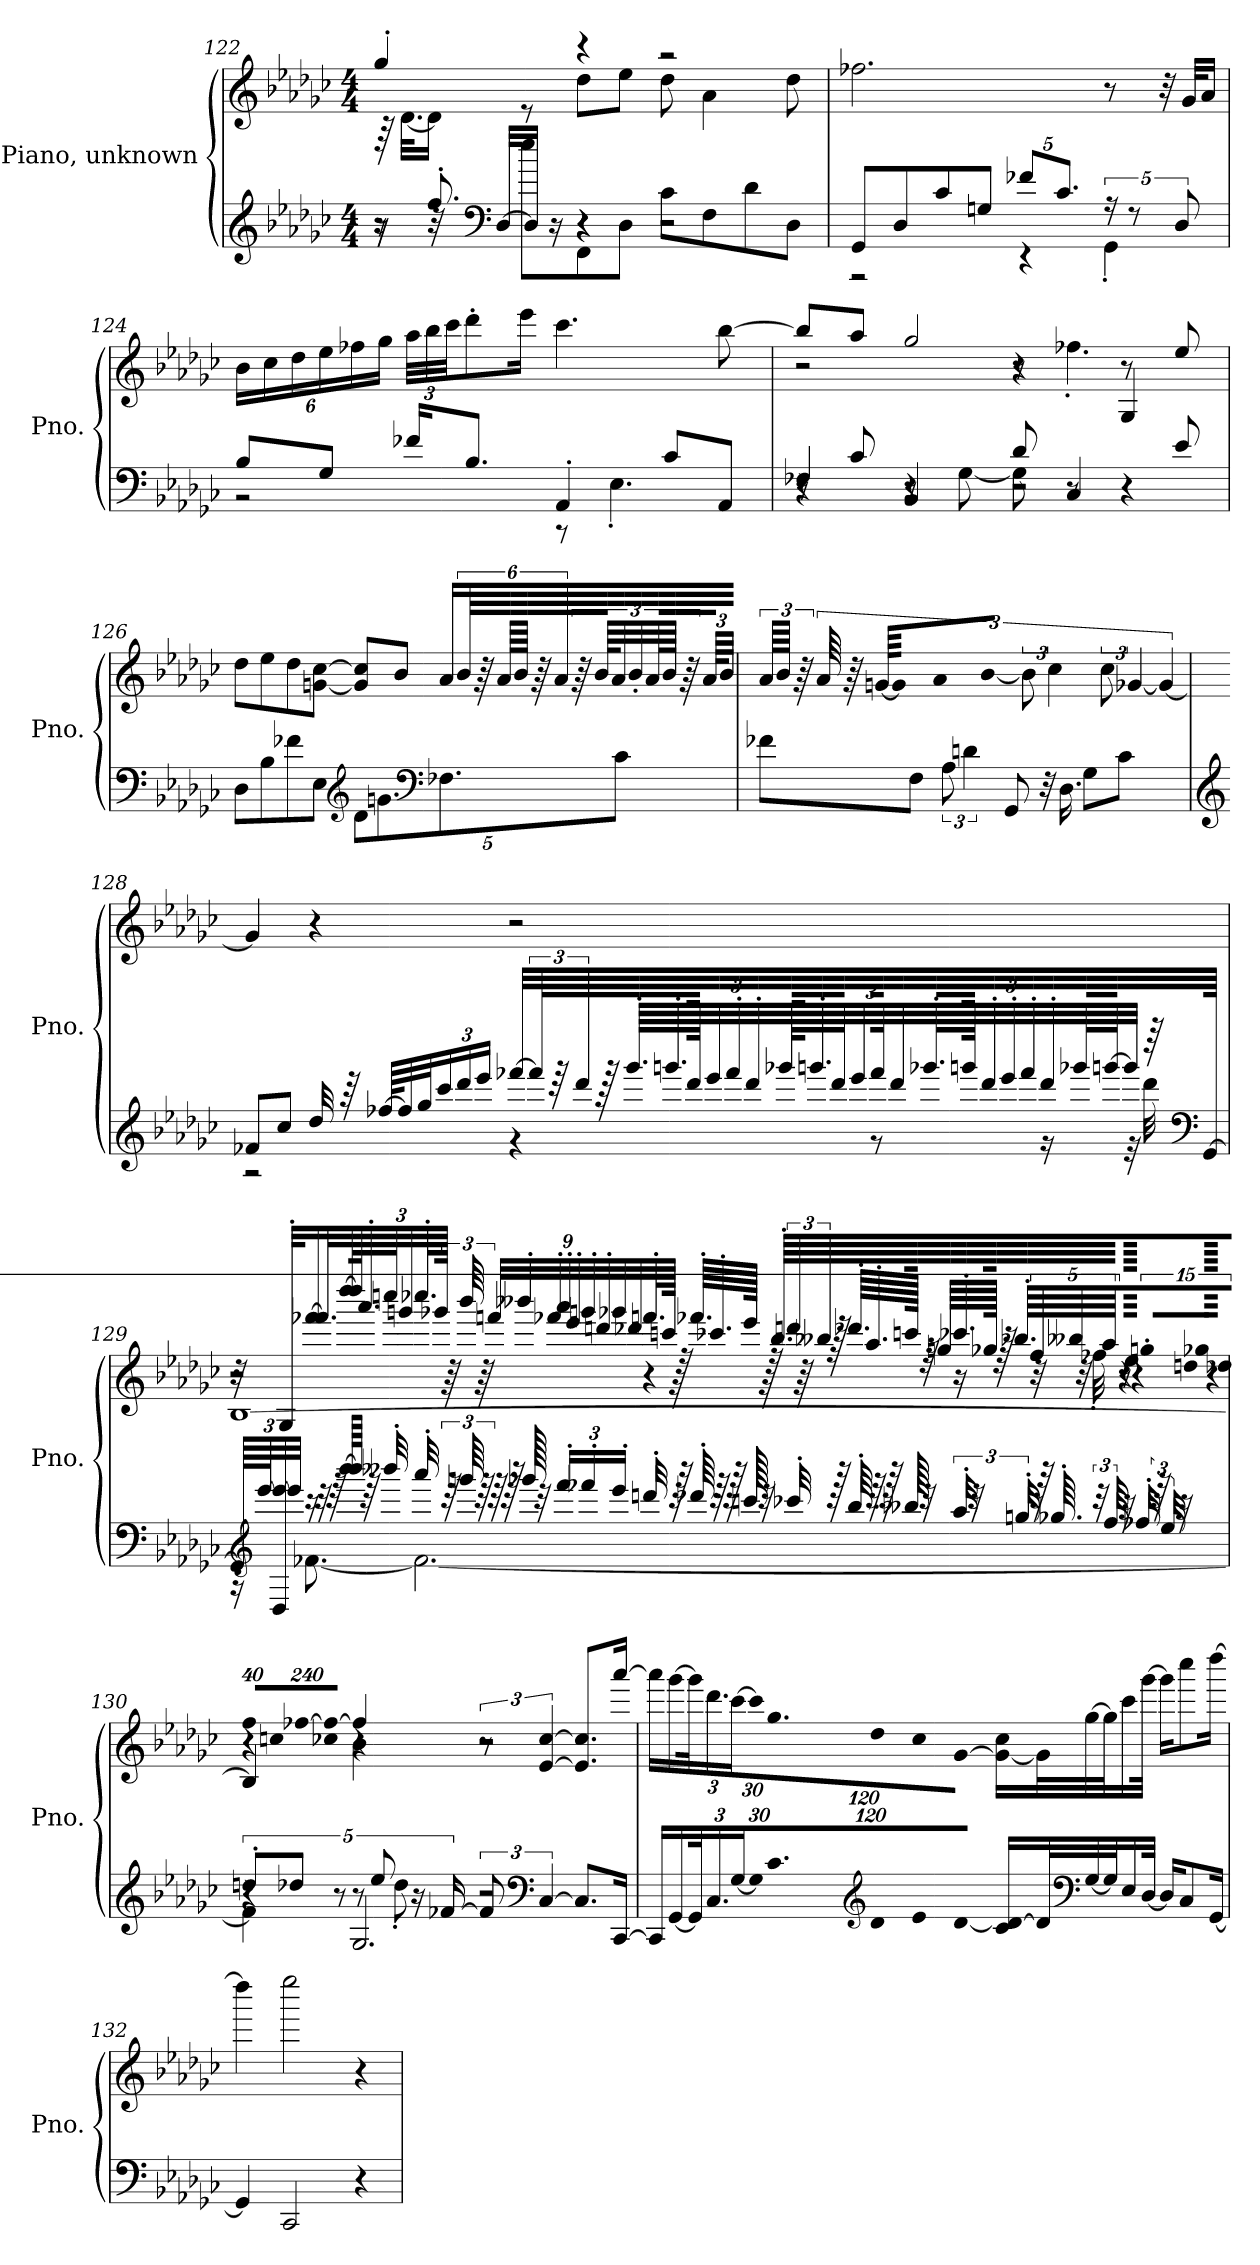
**kern	**kern
*part1	*part1
*staff2	*staff1
*I"Piano, unknown	*
*I'Pno.	*
*clefG2	*clefG2
*k[b-e-a-d-g-c-]	*k[b-e-a-d-g-c-]
*M4/4	*M4/4
=122	=122
*^	*^
*	*^	*	*
16r	8r	16r	4gg-'/	64r
.	.	.	.	[32.d-\KLL
8.ff'/	.	32r	.	16d-\JJ]
*clefF4	*	*	*	*
.	.	[32D-/KLL	.	.
.	8ee-\L	16D-/JJ]	.	8r
.	.	16r	.	.
4r	8FF\	4r	4r	8dd-\L
.	8D-\J	.	.	8ee-\J
2r	8c-\L	2r	2r	8dd-\
.	8F\	.	.	4a-\
.	8d-\	.	.	.
.	8D-\J	.	.	8dd-\
*	*v	*v	*	*
*	*	*v	*v
!!LO:PB:g=z
=123	=123	=123
8GG-/L	2r	2.ff-X\
8D-/	.	.
8c-/	.	.
8Gn/J	.	.
10f-X/L	4r	.
10.c-/J	.	.
20r	4GG-'\	8r
10r	.	.
.	.	32r
10D-/	.	.
.	.	32g-/KLL
.	.	16a-/JJ
=124	=124	=124
*	*	*Xbrackettup
8B-/L	2r	24b-\LL
.	.	24cc-\
.	.	24dd-\
8G-/J	.	24ee-\
.	.	24ff-X\
.	.	24gg-\JJ
16f-X/KL	.	48aa-\LLL
.	.	48bb-\
.	.	48ccc-\JJ
8.B-/J	.	8ddd-'\
.	.	16eee-\Jk
4AA-'/	8r	4.ccc-\
.	4.E-'\	.
8c-/L	.	.
8AA-/J	.	[8bb-\
!!LO:LB:g=z
=125	=125	=125
*	*^	*^
*	*	*	*	*^
8r	4r	4F-X/	8bb-/L]	2r	2r
8c-/	.	.	8aa-/J	.	.
4r	8r	4BB-/	2gg-/	.	.
.	[8G-\	.	.	.	.
8d-/	8G-\]	2r	.	8r	4r
4C-/	8r	.	.	4.ff-X'\	.
.	4r	.	8r	.	4G-/
8e-/	.	.	8ee-/	.	.
*v	*v	*v	*	*	*
*	*v	*v	*v
=126	=126
8D-\L	8dd-\L
8B-\	8ee-\
8f-X\	8dd-\
8E-\J	[8gn\ [8cc-\J
*clefG2	*
*Xbrackettup	*
10d-\L	8g/] 8cc-/]L
10.gn\	.
.	8b-/J
*clefF4	*
10.F-X\	16a-/LL
*	*brackettup
.	96b-/JJkk
.	96r
.	96a-/LLLL
.	96b-/JJJJ
.	96r
.	96a-/
.	96r
.	96b-/KLLL
.	48a-/
10c-\J	.
.	48b-'/
.	96a-/L
.	96b-/JJJJ
.	96r
*	*Xbrackettup
.	96a-/KLLL
.	48b-/JJJ
!!LO:LB:g=z
=127	=127
*	*brackettup
8f-X\L	96a-/LLLL
.	96b-/JJJJ
.	96r
.	96a-/
.	96r
.	[96gn/KLLL
.	32g/]
.	32a-/JJ
8F\J	[8b-/J
*brackettup	*
12A-\	12b-\]
6dn\	6cc-\
8GG-/	12cc-\
.	[6g-X/
32r	.
16.D-\	.
8G-\L	4g-/_
8c-\J	.
!!LO:LB:g=z
=128	=128
*clefG2	*
*^	*
8f-X/L	2r	4g-/]
8cc-/J	.	.
32dd-/	.	4r
64r	.	.
[64ff-X/KLLL	.	.
32ff-/]	.	.
32gg-/J	.	.
*Xbrackettup	*	*
24ccc-/	.	.
24ddd-/	.	.
24eee-/JJ	.	.
[32fff-X/LLL	4r	2r
*brackettup	*	*
96fff-/JJJk]	.	.
96r	.	.
96ddd-/	.	.
128r	.	.
64.ggg-'/LLLL	.	.
64.gggn'/	.	.
128ddd-/JK	.	.
*Xbrackettup	*	*
48eee-/	.	.
48fff-'/	.	.
48ddd-'/	.	.
128ggg-X/KL	.	.
64.gggn'/	.	.
96ddd-/J	.	.
48eee-/	.	.
96fff-/K	8r	.
48ddd-/	.	.
64.ggg-X'/L	.	.
128gggn/JK	.	.
48ddd-'/	.	.
48eee-'/	.	.
48fff-'/	.	.
32ddd-'/	16r	.
64ggg-X/L	.	.
[64gggn/J	.	.
32ggg/JJJ]	32r	.
64r	32ddd-\	.
*clefF4	*	*
[64GG-/	.	.
!!LO:LB:g=z
=129	=129	=129
*	*	*^
*	*	*	*^
96GG-/LLLL]	16r	32r	2r	[1B-
*clefG2	*	*	*	*
[96eee-/J	.	.	.	.
48D-/ 48eee-/_	.	.	.	.
.	.	32G-'/KLL	.	.
48eee-/JJJ]	.	.	.	.
16r	[8.f-X\	[16fff-X/	.	.
32r	.	32.fff-/L]	.	.
64r	.	.	.	.
[64bbb-/LLLL	.	[64dddd-/L	.	.
64bbb-/JJJJ]	.	128dddd-/K]	.	.
.	.	64.aaa-'/	.	.
64r	.	.	.	.
*	*	*Xbrackettup	*	*
32bbb--X'/	.	96ccccn/J	.	.
.	.	48gggn/	.	.
32aaa-'/	2.f-\_	64.cccc-X'/L	.	.
.	.	128ggg-X/JJJJk	.	.
*brackettup	*	*brackettup	*	*
96r	.	96r	.	.
96gggn/	.	96bbb-/	.	.
96r	.	96r	.	.
*	*	*Xbrackettup	*	*
64r	.	48fffn/LLL	.	.
128r	.	.	.	.
.	.	48bbb--X'/	.	.
128ggg-X/	.	.	.	.
32r	.	.	.	.
.	.	48fff-X'/	.	.
*Xbrackettup	*	*	*	*
24fff'/LL	.	48aaa-'/	.	.
.	.	48eee-'/	.	.
24fff-X'/	.	48gggn'/	.	.
.	.	48dddn'/	.	.
24eee-'/JJ	.	48ggg-X/	.	.
.	.	48ddd-X/	.	.
32dddn'/	.	64.fffn'/L	4r	.
.	.	128cccn/JJJJk	.	.
128r	.	128r	.	.
64.ddd-X'/	.	64.fff-X'/LLLL	.	.
64r	.	64.ccc-X'/	.	.
128r	.	.	.	.
128cccn/	.	128eee-/JJJJk	.	.
32r	.	128r	.	.
.	.	64.bb-'/LLLL	.	.
*	*	*brackettup	*	*
32ccc-X'/	.	96dddn/JJJJ	.	.
.	.	96r	.	.
.	.	96bb--X/	.	.
128r	.	128r	.	.
64.bb-'/	.	64.ddd-X'/LLLL	.	.
64r	.	64.aa-'/	.	.
128r	.	.	.	.
128bb--X/	.	128cccn/JJJJk	.	.
32r	.	64r	.	.
.	.	64ggn/LLLL	.	.
*brackettup	*	*	*	*
48aa-'/	.	64.ccc-X'/	16r	.
48r	.	.	.	.
.	.	128gg-X/JJJJk	.	.
.	.	128r	.	.
.	.	64.bb-X'/LLLL	.	.
48ggn'/	.	.	.	.
128r	.	80ff/	32r	.
64.gg-X'/	.	.	.	.
.	.	80bb--X/JJJJ	.	.
.	.	40r	.	.
48r	.	.	32ff-X'\	.
.	.	80aa-/	.	.
96ff/	.	.	.	.
!	!	!LO:N:vis=128	!	!
32r	.	1920%17r	8r	.
!	!	!LO:N:vis=256	!	!
.	.	1920%17ee-/	.	.
!	!	!LO:N:vis=64	!	!
.	.	960%17r	.	.
32ff-X'/	.	.	.	.
.	.	1920ryy	.	.
!	!	!LO:N:vis=64	!	!
.	.	960%17ggn'/LLLL	.	.
!	!	!LO:N:vis=64	!	!
.	.	960%17ddn/	.	.
96r	.	.	.	.
!	!	!LO:N:vis=64	!	!
.	.	960%17gg-X/JJJJ	.	.
48ee-/	.	.	.	.
!	!	!LO:N:vis=64	!	!
.	.	960%17r	.	.
32r	.	.	.	.
.	.	1920ryy	.	.
!	!	!LO:N:vis=64	!	!
.	.	960%17dd-X/	.	.
!!LO:LB:g=z	!!	!!
=130	=130	=130	=130	=130
*	*^	*	*	*
*	*	*	*Xbrackettup	*	*
!	!	!	!LO:N:vis=32	!	!
10ddn'/L	4f-\]	4r	640%23ff/KLL	4r	4B-/]
!	!	!	!LO:N:vis=16	!	!
.	.	.	1920%137ccn/	.	.
10dd-X/J	.	.	.	.	.
!	!	!	!LO:N:vis=16	!	!
.	.	.	[1920%137ff-X/	.	.
!	!	!	!LO:N:vis=16	!	!
.	.	.	1920%137cc-X/ 1920%137ff-/_JJ	.	.
10r	.	.	.	.	.
.	8r	2.G-/	4ff-/]	4b-\	4r
10ee-/	.	.	.	.	.
.	8dd-'\	.	.	.	.
20r	.	.	.	.	.
[20f-X/	.	.	.	.	.
*	*	*	*brackettup	*	*
12f-/]	2r	.	12r	2r	2r
*clefF4	*	*	*	*	*
[6C-/	.	.	[6e-/ [6cc-/	.	.
8.C-/L]	.	.	8.e-/] 8.cc-/]L	.	.
[16CC-/Jk	.	.	[16aaa-/Jk	.	.
*v	*v	*v	*	*	*
*	*v	*v	*v
!!LO:PB:g=z
=131	=131
16CC-/LL]	16aaa-\LL]
[16GG-/	[16ggg-\
*Xbrackettup	*Xbrackettup
48GG-/K]	48ggg-\K]
24.C-/	24.ddd-\
[24G-/	[24ccc-\
!LO:N:vis=64	!LO:N:vis=64
960%17G-/KL]	960%17ccc-\KL]
!LO:N:vis=32.	!LO:N:vis=32.
1920%103c-/J	1920%103gg-\J
*clefG2	*
!LO:N:vis=16	!LO:N:vis=16
1920%137d-/	1920%137dd-\
!LO:N:vis=16	!LO:N:vis=16
1920%137e-/	1920%137cc-\
!LO:N:vis=32	!LO:N:vis=32
[640%23d-/JJk	[640%23g-\JJk
16c-/ 16d-/_LL	16g-\_ 16cc-\LL
32d-/L]	32g-\L]
*clefF4	*
[32G-/	[32gg-\
32G-/J]	32gg-\J]
16E-/	16ccc-\
[32D-/JJk	[32ggg-\JJk
16D-/KL]	16ggg-\KL]
8C-/	8cccc-\
[16GG-/Jk	[16dddd-\Jk
=132	=132
4GG-/]	4dddd-\]
2CC-/	2eeee-\
4r	4r
=	=
*-	*-
